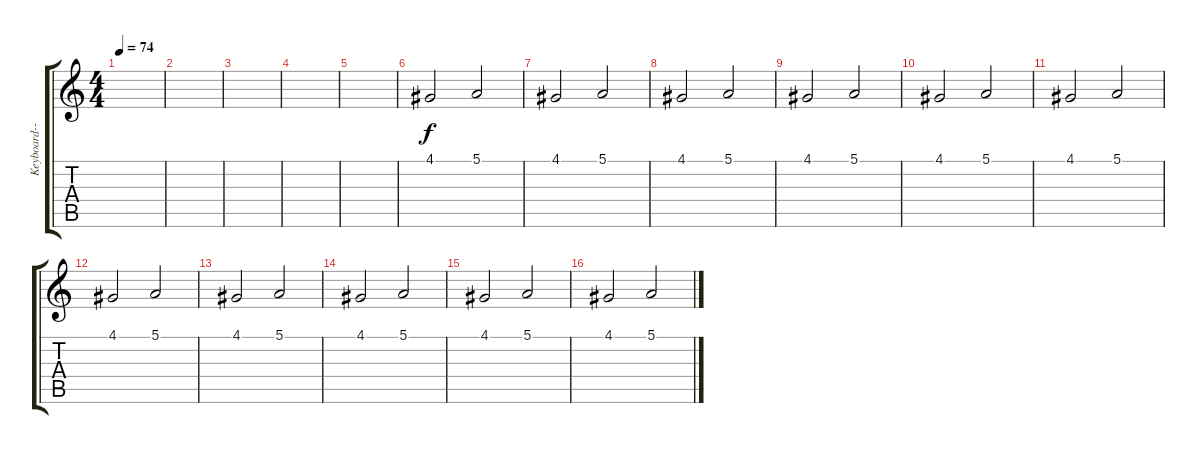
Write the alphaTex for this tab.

\track ("" "Keyboard--") {instrument stringensemble1}
\staff {score tabs}
\tuning (E4 B3 G3 D3 A2 E2) {hide}
\ts (4 4)
\tempo 74
\clef g2
\ks c
|
|
|
|
|
4.1.2 5.1.2 |
4.1.2 5.1.2 |
4.1.2 5.1.2 |
4.1.2 5.1.2 |
4.1.2 5.1.2 |
4.1.2 5.1.2 |
4.1.2 5.1.2 |
4.1.2 5.1.2 |
4.1.2 5.1.2 |
4.1.2 5.1.2 |
4.1.2 5.1.2
